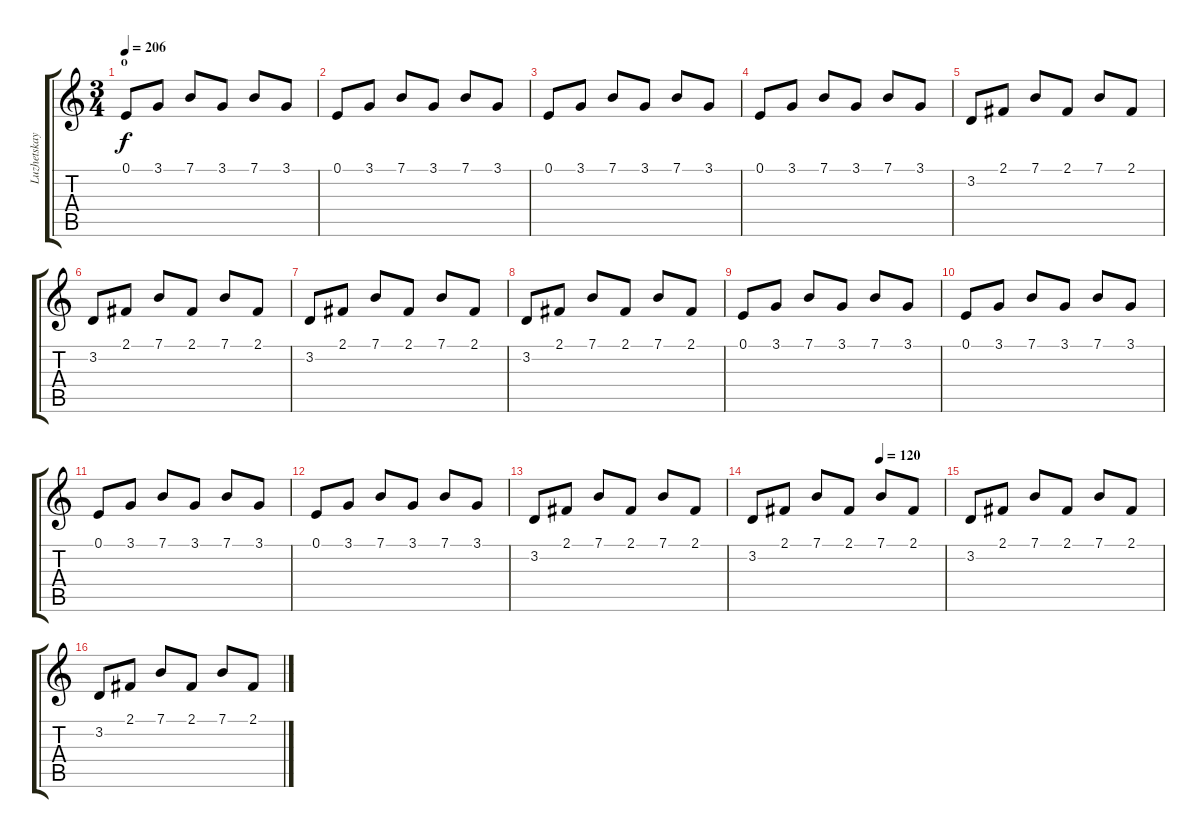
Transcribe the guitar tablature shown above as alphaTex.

\track ("Luzhetskaya A" "Luzhetskay") {instrument flute}
\staff {score tabs}
\tuning (E4 B3 G3 D3 A2 E2) {hide}
\ts (3 4)
\section ("" "o")
\tempo 206
\clef g2
\ks c
0.1.8{dy f} 3.1.8 7.1.8 3.1.8 7.1.8 3.1.8 |
0.1.8 3.1.8 7.1.8 3.1.8 7.1.8 3.1.8 |
0.1.8 3.1.8 7.1.8 3.1.8 7.1.8 3.1.8 |
0.1.8 3.1.8 7.1.8 3.1.8 7.1.8 3.1.8 |
3.2.8 2.1.8 7.1.8 2.1.8 7.1.8 2.1.8 |
3.2.8 2.1.8 7.1.8 2.1.8 7.1.8 2.1.8 |
3.2.8 2.1.8 7.1.8 2.1.8 7.1.8 2.1.8 |
3.2.8 2.1.8 7.1.8 2.1.8 7.1.8 2.1.8 |
0.1.8 3.1.8 7.1.8 3.1.8 7.1.8 3.1.8 |
0.1.8 3.1.8 7.1.8 3.1.8 7.1.8 3.1.8 |
0.1.8 3.1.8 7.1.8 3.1.8 7.1.8 3.1.8 |
0.1.8 3.1.8 7.1.8 3.1.8 7.1.8 3.1.8 |
3.2.8 2.1.8 7.1.8 2.1.8 7.1.8 2.1.8 |
\tempo (120 0.6666666666666666)
3.2.8 2.1.8 7.1.8 2.1.8 7.1.8 2.1.8 |
3.2.8 2.1.8 7.1.8 2.1.8 7.1.8 2.1.8 |
3.2.8 2.1.8 7.1.8 2.1.8 7.1.8 2.1.8
